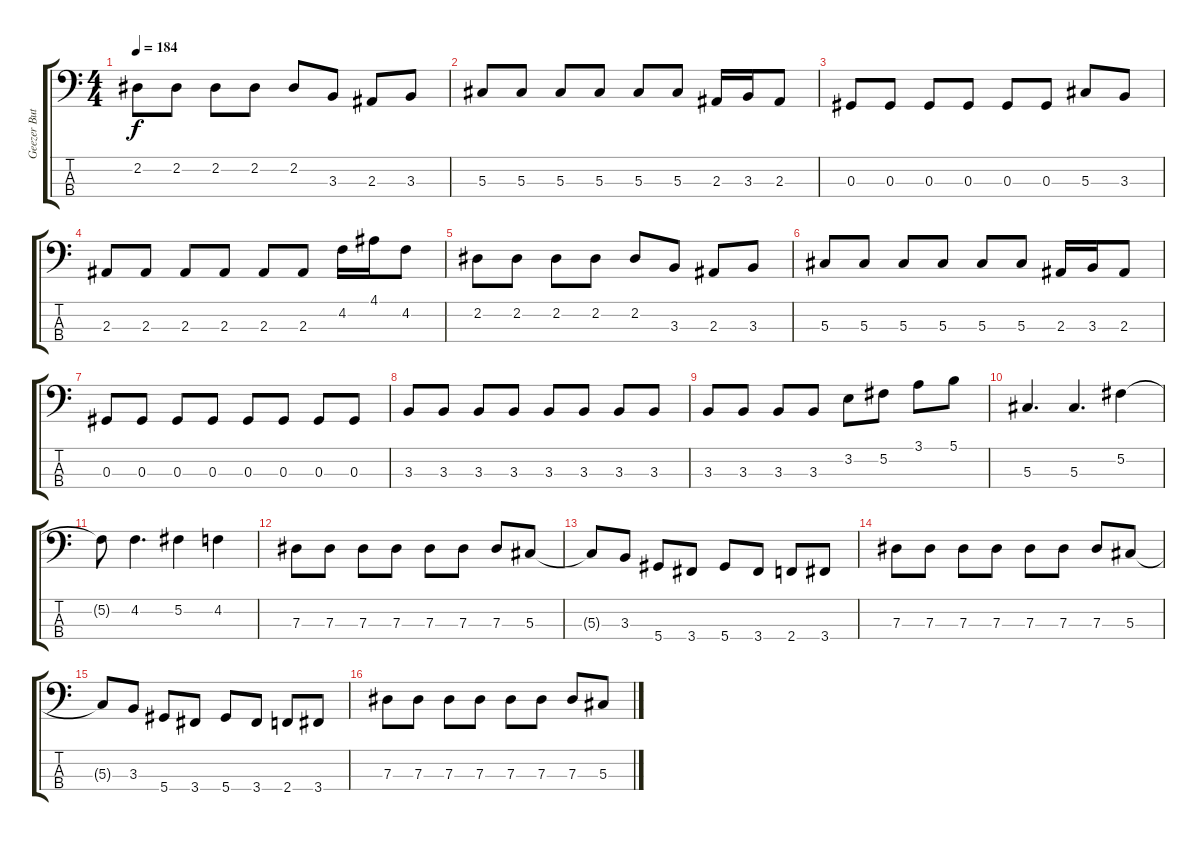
\track ("Geezer Butler" "Geezer But") {instrument electricbassfinger}
\staff {score tabs}
\tuning (Gb2 Db2 Ab1 Eb1) {hide}
\ts (4 4)
\tempo 184
\clef f4
\ks c
2.2.8{dy f} 2.2.8 2.2.8 2.2.8 2.2.8 3.3.8 2.3.8 3.3.8 |
5.3.8 5.3.8 5.3.8 5.3.8 5.3.8 5.3.8 2.3.16 3.3.16 2.3.8 |
0.3.8 0.3.8 0.3.8 0.3.8 0.3.8 0.3.8 5.3.8 3.3.8 |
2.3.8 2.3.8 2.3.8 2.3.8 2.3.8 2.3.8 4.2.16 4.1.16 4.2.8 |
2.2.8 2.2.8 2.2.8 2.2.8 2.2.8 3.3.8 2.3.8 3.3.8 |
5.3.8 5.3.8 5.3.8 5.3.8 5.3.8 5.3.8 2.3.16 3.3.16 2.3.8 |
0.3.8 0.3.8 0.3.8 0.3.8 0.3.8 0.3.8 0.3.8 0.3.8 |
3.3.8 3.3.8 3.3.8 3.3.8 3.3.8 3.3.8 3.3.8 3.3.8 |
3.3.8 3.3.8 3.3.8 3.3.8 3.2.8 5.2.8 3.1.8 5.1.8 |
5.3.4{d} 5.3.4{d} 5.2.4 |
5.2{t}.8 4.2.4{d} 5.2.4 4.2.4 |
7.3.8 7.3.8 7.3.8 7.3.8 7.3.8 7.3.8 7.3.8 5.3.8 |
5.3{t}.8 3.3.8 5.4.8 3.4.8 5.4.8 3.4.8 2.4.8 3.4.8 |
7.3.8 7.3.8 7.3.8 7.3.8 7.3.8 7.3.8 7.3.8 5.3.8 |
5.3{t}.8 3.3.8 5.4.8 3.4.8 5.4.8 3.4.8 2.4.8 3.4.8 |
7.3.8 7.3.8 7.3.8 7.3.8 7.3.8 7.3.8 7.3.8 5.3.8
